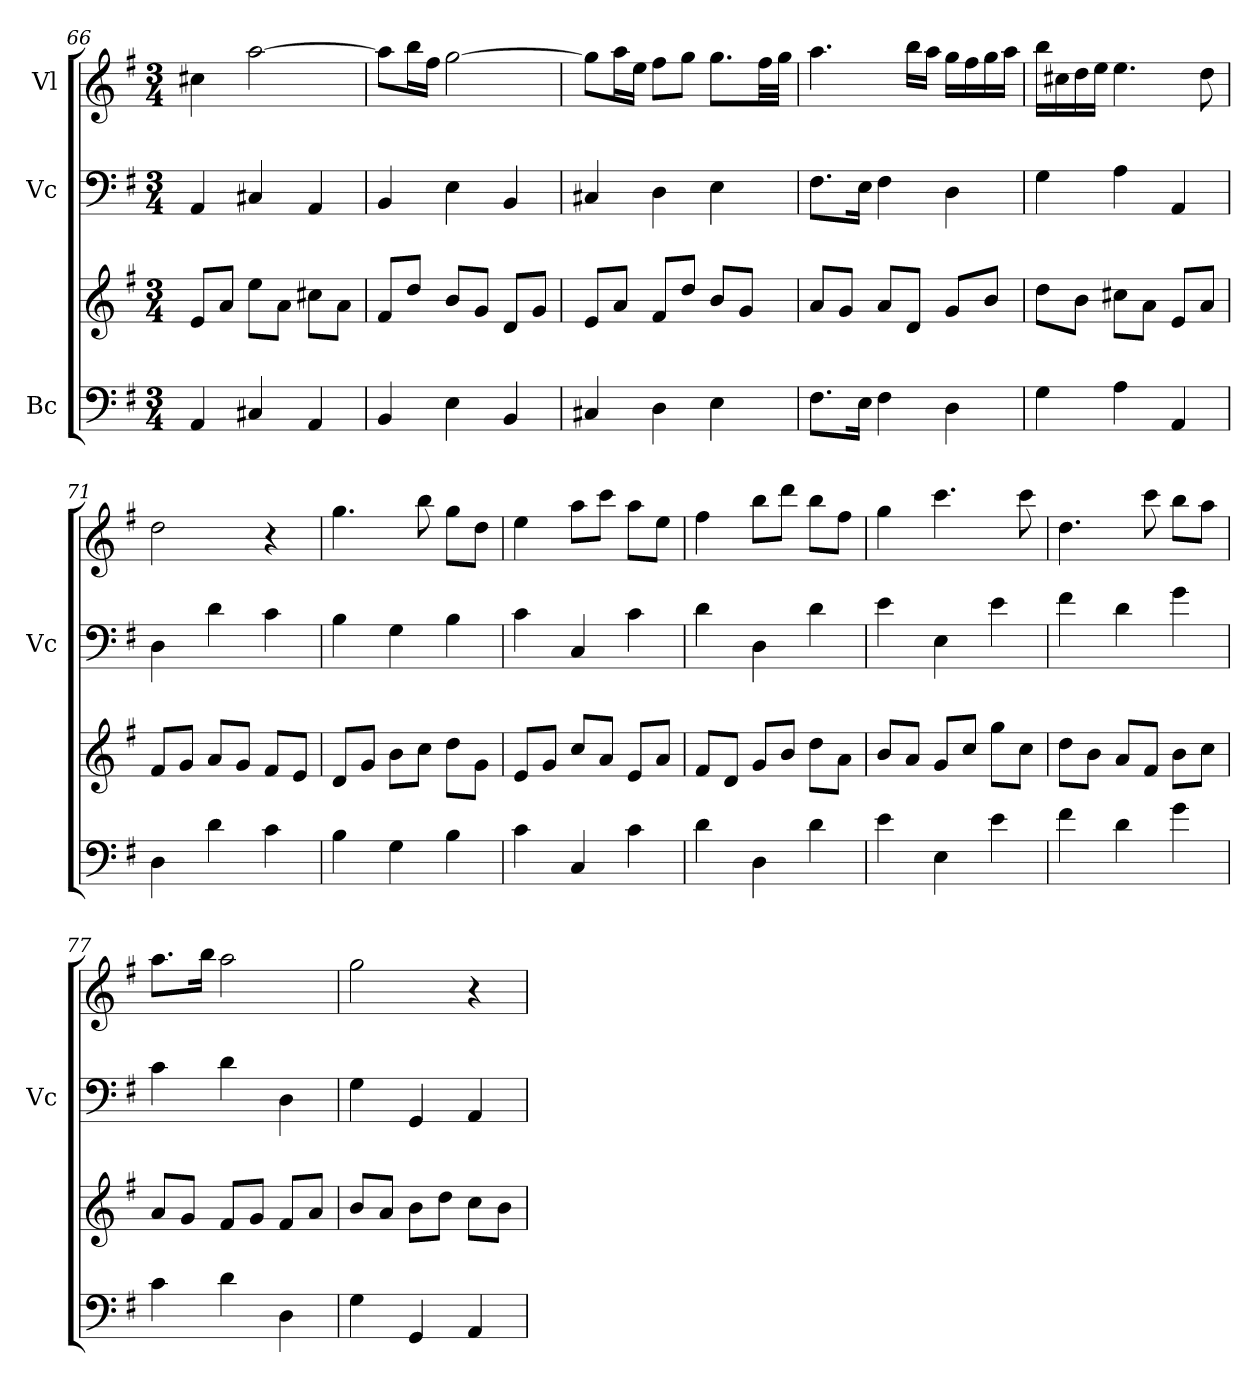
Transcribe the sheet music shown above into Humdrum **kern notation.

**kern	**kern	**kern	**kern
*part3	*part3	*part2	*part1
*staff4	*staff3	*staff2	*staff1
*I"Bc	*	*I"Vc	*I"Vl
*	*	*I'Vc	*
*clefF4	*clefG2	*clefF4	*clefG2
*k[f#]	*k[f#]	*k[f#]	*k[f#]
*M3/4	*M3/4	*M3/4	*M3/4
=66	=66	=66	=66
4AA/	8e/L	4AA/	4cc#X\
.	8a/J	.	.
4C#X/	8ee\L	4C#X/	[2aa\
.	8a\J	.	.
4AA/	8cc#X\L	4AA/	.
.	8a\J	.	.
=67	=67	=67	=67
4BB/	8f#/L	4BB/	8aa\L]
.	8dd/J	.	16bb\L
.	.	.	16ff#\JJ
4E\	8b/L	4E\	[2gg\
.	8g/J	.	.
4BB/	8d/L	4BB/	.
.	8g/J	.	.
=68	=68	=68	=68
4C#X/	8e/L	4C#X/	8gg\L]
.	8a/J	.	16aa\L
.	.	.	16ee\JJ
4D\	8f#/L	4D\	8ff#\L
.	8dd/J	.	8gg\J
4E\	8b/L	4E\	8.gg\L
.	8g/J	.	.
.	.	.	32ff#\LL
.	.	.	32gg\JJJ
!!LO:PB:g=z
=69	=69	=69	=69
8.F#\L	8a/L	8.F#\L	4.aa\
.	8g/J	.	.
16E\Jk	.	16E\Jk	.
4F#\	8a/L	4F#\	.
.	8d/J	.	16bb\LL
.	.	.	16aa\JJ
4D\	8g/L	4D\	16gg\LL
.	.	.	16ff#\
.	8b/J	.	16gg\
.	.	.	16aa\JJ
=70	=70	=70	=70
4G\	8dd\L	4G\	16bb\LL
.	.	.	16cc#X\
.	8b\J	.	16dd\
.	.	.	16ee\JJ
4A\	8cc#X\L	4A\	4.ee\
.	8a\J	.	.
4AA/	8e/L	4AA/	.
.	8a/J	.	8dd\
=71	=71	=71	=71
4D\	8f#/L	4D\	2dd\
.	8g/J	.	.
4d\	8a/L	4d\	.
.	8g/J	.	.
4c\	8f#/L	4c\	4r
.	8e/J	.	.
=72	=72	=72	=72
4B\	8d/L	4B\	4.gg\
.	8g/J	.	.
4G\	8b\L	4G\	.
.	8cc\J	.	8bb\
4B\	8dd\L	4B\	8gg\L
.	8g\J	.	8dd\J
=73	=73	=73	=73
4c\	8e/L	4c\	4ee\
.	8g/J	.	.
4C/	8cc/L	4C/	8aa\L
.	8a/J	.	8ccc\J
4c\	8e/L	4c\	8aa\L
.	8a/J	.	8ee\J
=74	=74	=74	=74
4d\	8f#/L	4d\	4ff#\
.	8d/J	.	.
4D\	8g/L	4D\	8bb\L
.	8b/J	.	8ddd\J
4d\	8dd\L	4d\	8bb\L
.	8a\J	.	8ff#\J
=75	=75	=75	=75
4e\	8b/L	4e\	4gg\
.	8a/J	.	.
4E\	8g/L	4E\	4.ccc\
.	8cc/J	.	.
4e\	8gg\L	4e\	.
.	8cc\J	.	8ccc\
=76	=76	=76	=76
4f#\	8dd\L	4f#\	4.dd\
.	8b\J	.	.
4d\	8a/L	4d\	.
.	8f#/J	.	8ccc\
4g\	8b\L	4g\	8bb\L
.	8cc\J	.	8aa\J
!!LO:LB:g=z
=77	=77	=77	=77
4c\	8a/L	4c\	8.aa\L
.	8g/J	.	.
.	.	.	16bb\Jk
4d\	8f#/L	4d\	2aa\
.	8g/J	.	.
4D\	8f#/L	4D\	.
.	8a/J	.	.
=78	=78	=78	=78
4G\	8b/L	4G\	2gg\
.	8a/J	.	.
4GG/	8b\L	4GG/	.
.	8dd\J	.	.
4AA/	8cc\L	4AA/	4r
.	8b\J	.	.
=	=	=	=
*-	*-	*-	*-
